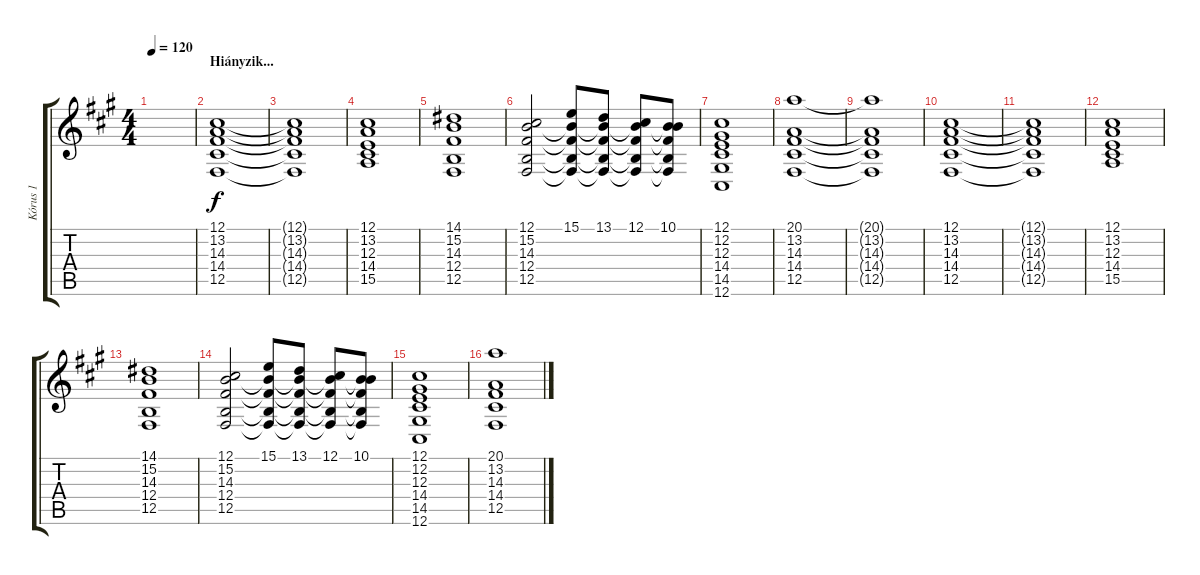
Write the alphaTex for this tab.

\track ("Kórus 1" "Kórus 1") {instrument stringensemble2}
\staff {score tabs}
\tuning (Db4 Ab3 E3 B2 Gb2 Db2) {hide}
\ts (4 4)
\tempo 120
\clef g2
\ks a
|
\section ("" "Hiányzik...")
(12.1 13.2 14.3 14.4 12.5).1 |
(12.1{t} 13.2{t} 14.3{t} 14.4{t} 12.5{t}).1 |
(12.1 13.2 12.3 14.4 15.5).1 |
(14.1 15.2 14.3 12.4 12.5).1 |
(12.1 15.2 14.3 12.4 12.5).2 (15.1 15.2{t} 14.3{t} 12.4{t} 12.5{t}).8 (13.1 15.2{t} 14.3{t} 12.4{t} 12.5{t}).8 (12.1 15.2{t} 14.3{t} 12.4{t} 12.5{t}).8 (10.1 15.2{t} 14.3{t} 12.4{t} 12.5{t}).8 |
(12.1 12.2 12.3 14.4 14.5 12.6).1 |
(20.1 13.2 14.3 14.4 12.5).1 |
(20.1{t} 13.2{t} 14.3{t} 14.4{t} 12.5{t}).1 |
(12.1 13.2 14.3 14.4 12.5).1 |
(12.1{t} 13.2{t} 14.3{t} 14.4{t} 12.5{t}).1 |
(12.1 13.2 12.3 14.4 15.5).1 |
(14.1 15.2 14.3 12.4 12.5).1 |
(12.1 15.2 14.3 12.4 12.5).2 (15.1 15.2{t} 14.3{t} 12.4{t} 12.5{t}).8 (13.1 15.2{t} 14.3{t} 12.4{t} 12.5{t}).8 (12.1 15.2{t} 14.3{t} 12.4{t} 12.5{t}).8 (10.1 15.2{t} 14.3{t} 12.4{t} 12.5{t}).8 |
(12.1 12.2 12.3 14.4 14.5 12.6).1 |
(20.1 13.2 14.3 14.4 12.5).1
